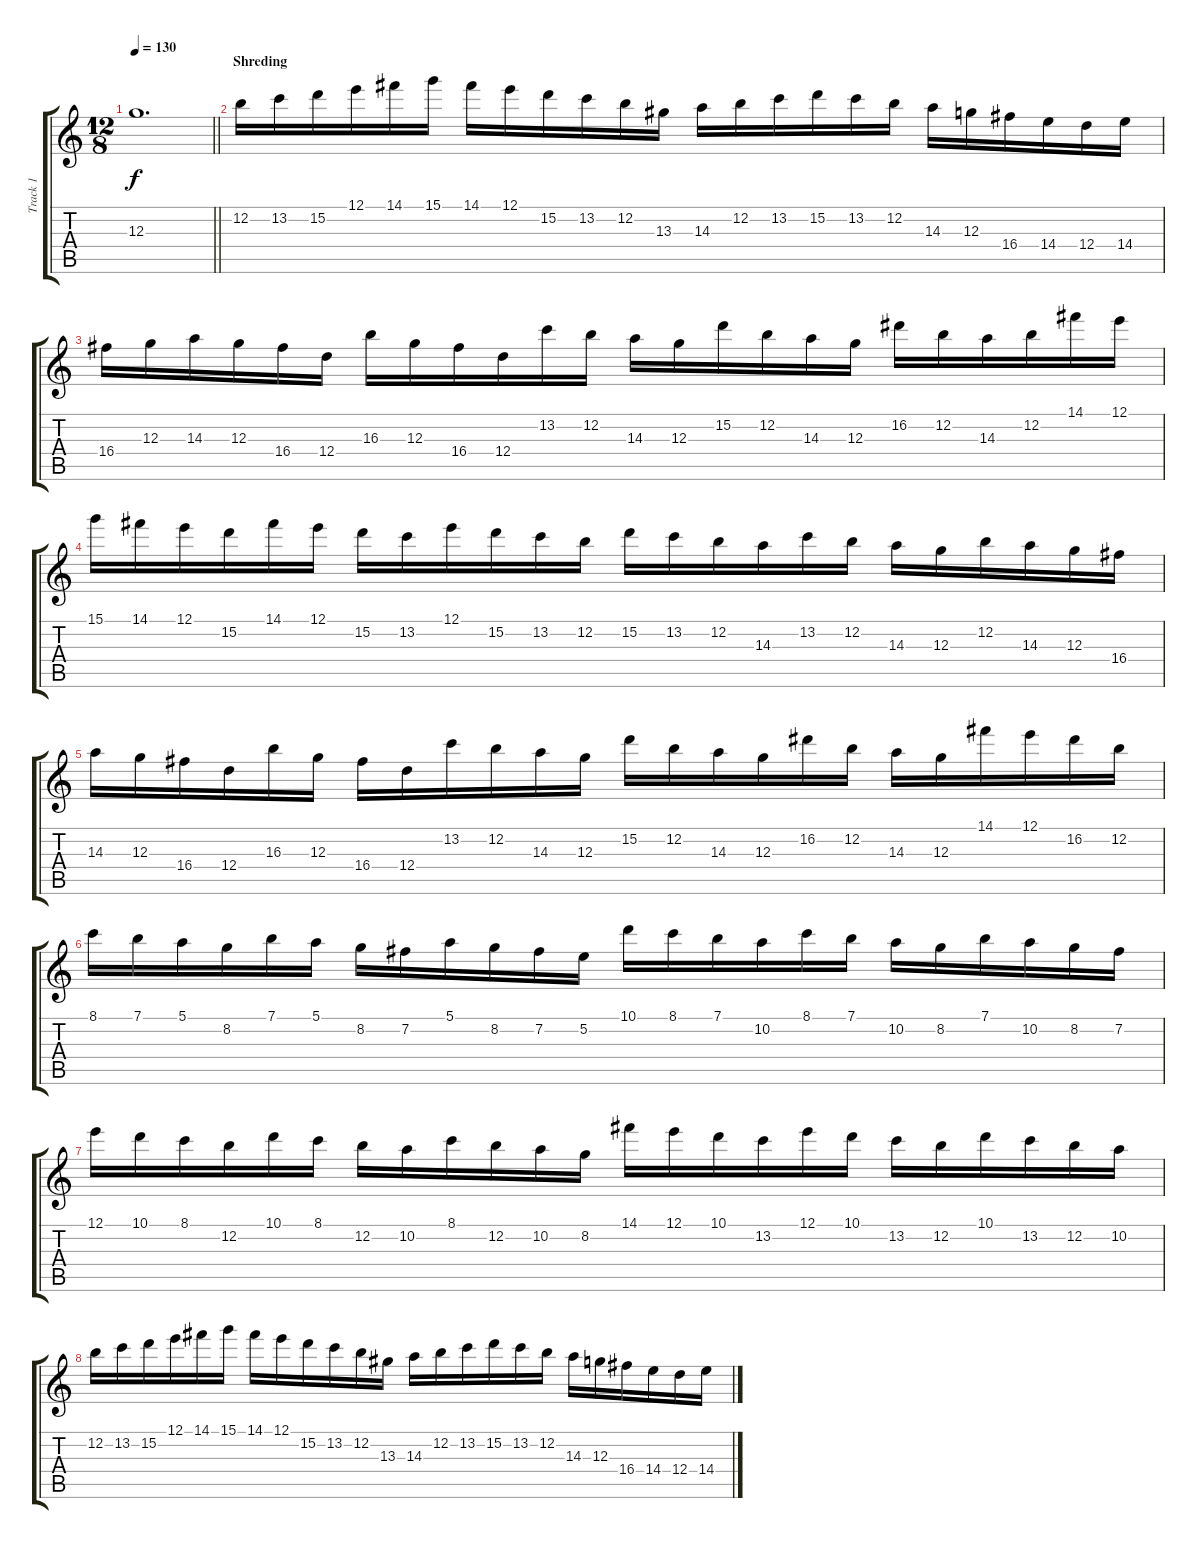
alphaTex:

\track ("Track 1" "Track 1") {instrument electricguitarclean}
\staff {score tabs}
\tuning (E4 B3 G3 D3 A2 E2) {hide}
\ts (12 8)
\tempo 130
\clef g2
\barLineRight lightlight
\ks c
12.3{t}.1{d dy f} |
\section ("" "Shreding")
12.2.16 13.2.16 15.2.16 12.1.16 14.1.16 15.1.16 14.1.16 12.1.16 15.2.16 13.2.16 12.2.16 13.3.16 14.3.16 12.2.16 13.2.16 15.2.16 13.2.16 12.2.16 14.3.16 12.3.16 16.4.16 14.4.16 12.4.16 14.4.16 |
16.4.16 12.3.16 14.3.16 12.3.16 16.4.16 12.4.16 16.3.16 12.3.16 16.4.16 12.4.16 13.2.16 12.2.16 14.3.16 12.3.16 15.2.16 12.2.16 14.3.16 12.3.16 16.2.16 12.2.16 14.3.16 12.2.16 14.1.16 12.1.16 |
15.1.16 14.1.16 12.1.16 15.2.16 14.1.16 12.1.16 15.2.16 13.2.16 12.1.16 15.2.16 13.2.16 12.2.16 15.2.16 13.2.16 12.2.16 14.3.16 13.2.16 12.2.16 14.3.16 12.3.16 12.2.16 14.3.16 12.3.16 16.4.16 |
14.3.16 12.3.16 16.4.16 12.4.16 16.3.16 12.3.16 16.4.16 12.4.16 13.2.16 12.2.16 14.3.16 12.3.16 15.2.16 12.2.16 14.3.16 12.3.16 16.2.16 12.2.16 14.3.16 12.3.16 14.1.16 12.1.16 16.2.16 12.2.16 |
8.1.16 7.1.16 5.1.16 8.2.16 7.1.16 5.1.16 8.2.16 7.2.16 5.1.16 8.2.16 7.2.16 5.2.16 10.1.16 8.1.16 7.1.16 10.2.16 8.1.16 7.1.16 10.2.16 8.2.16 7.1.16 10.2.16 8.2.16 7.2.16 |
12.1.16 10.1.16 8.1.16 12.2.16 10.1.16 8.1.16 12.2.16 10.2.16 8.1.16 12.2.16 10.2.16 8.2.16 14.1.16 12.1.16 10.1.16 13.2.16 12.1.16 10.1.16 13.2.16 12.2.16 10.1.16 13.2.16 12.2.16 10.2.16 |
12.2.16 13.2.16 15.2.16 12.1.16 14.1.16 15.1.16 14.1.16 12.1.16 15.2.16 13.2.16 12.2.16 13.3.16 14.3.16 12.2.16 13.2.16 15.2.16 13.2.16 12.2.16 14.3.16 12.3.16 16.4.16 14.4.16 12.4.16 14.4.16
